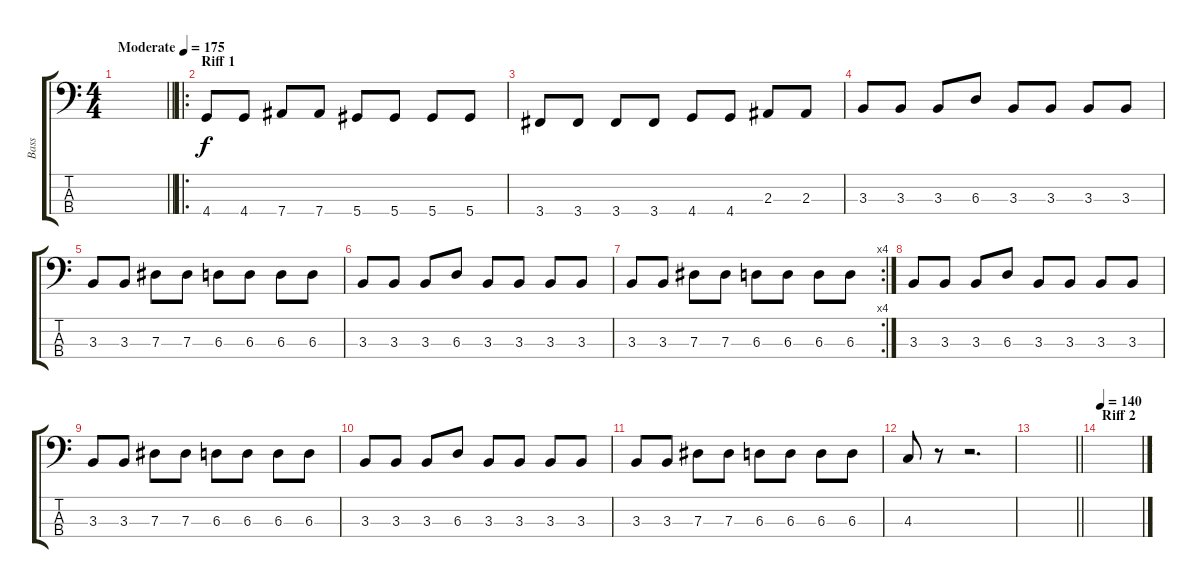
\track ("Bass" "Bass") {instrument electricbassfinger}
\staff {score tabs}
\tuning (Gb2 Db2 Ab1 Eb1) {hide}
\ts (4 4)
\tempo (175 "Moderate")
\clef f4
\barLineRight lightlight
\ks c
|
\ro
\section ("" "Riff 1")
4.4.8 4.4.8 7.4.8 7.4.8 5.4.8 5.4.8 5.4.8 5.4.8 |
3.4.8 3.4.8 3.4.8 3.4.8 4.4.8 4.4.8 2.3.8 2.3.8 |
3.3.8 3.3.8 3.3.8 6.3.8 3.3.8 3.3.8 3.3.8 3.3.8 |
3.3.8 3.3.8 7.3.8 7.3.8 6.3.8 6.3.8 6.3.8 6.3.8 |
3.3.8 3.3.8 3.3.8 6.3.8 3.3.8 3.3.8 3.3.8 3.3.8 |
\rc 4
3.3.8 3.3.8 7.3.8 7.3.8 6.3.8 6.3.8 6.3.8 6.3.8 |
3.3.8 3.3.8 3.3.8 6.3.8 3.3.8 3.3.8 3.3.8 3.3.8 |
3.3.8 3.3.8 7.3.8 7.3.8 6.3.8 6.3.8 6.3.8 6.3.8 |
3.3.8 3.3.8 3.3.8 6.3.8 3.3.8 3.3.8 3.3.8 3.3.8 |
3.3.8 3.3.8 7.3.8 7.3.8 6.3.8 6.3.8 6.3.8 6.3.8 |
4.3.8 r.8 r.2{d} |
\barLineRight lightlight
|
\section ("" "Riff 2")
\tempo 140
